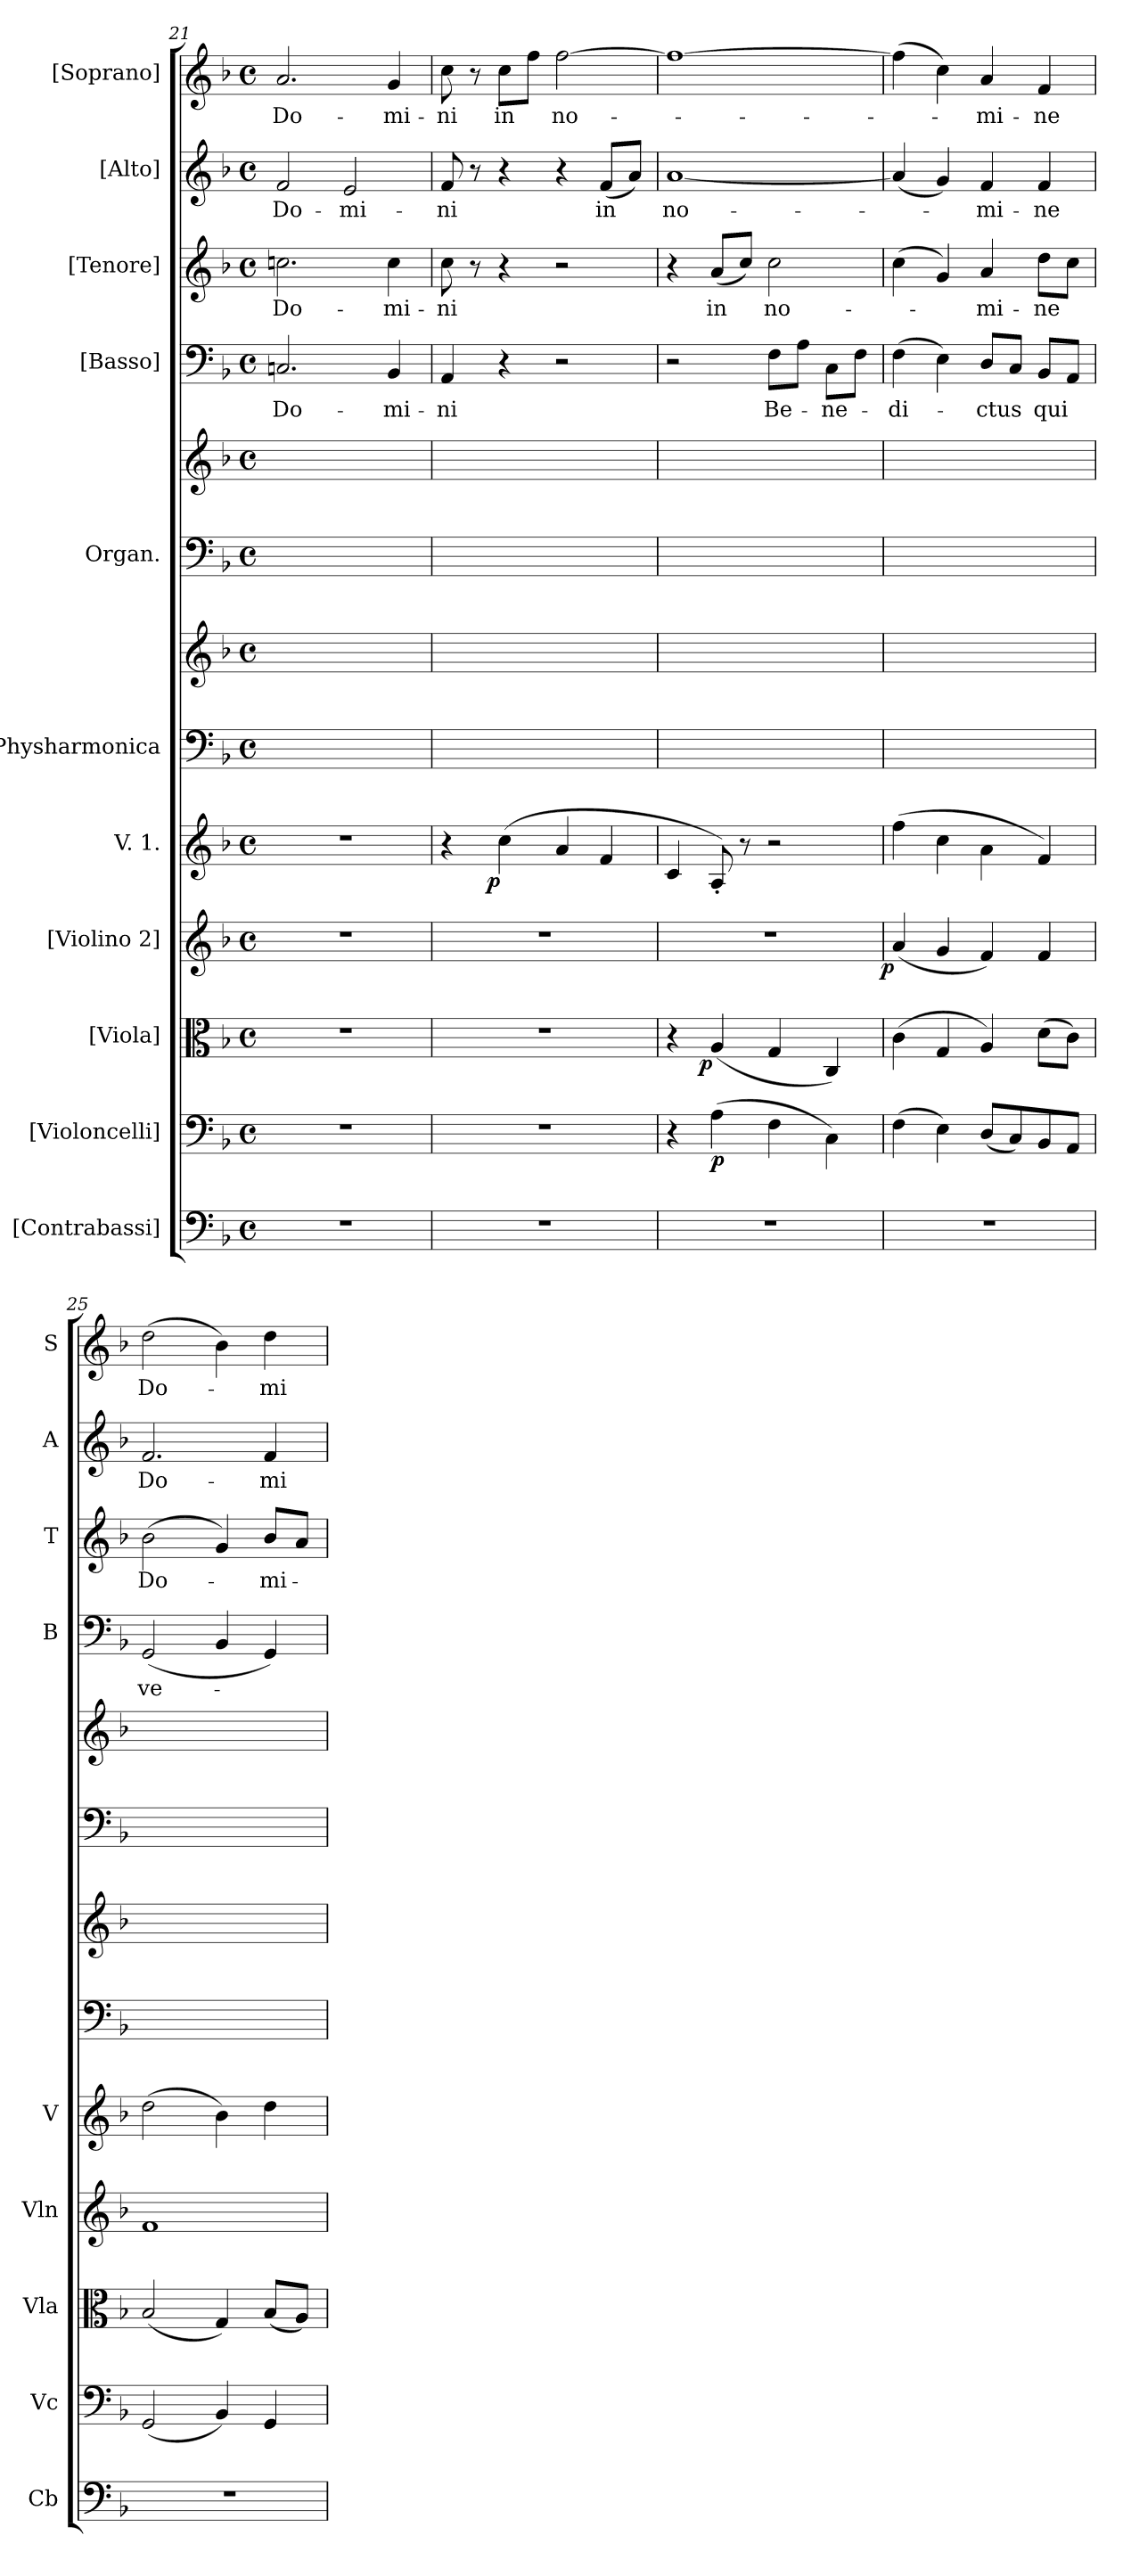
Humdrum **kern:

**kern	**kern	**dynam	**kern	**dynam	**kern	**dynam	**kern	**dynam	**kern	**kern	**kern	**kern	**kern	**text	**kern	**text	**kern	**text	**kern	**text
*part11	*part10	*part10	*part9	*part9	*part8	*part8	*part7	*part7	*part6	*part6	*part5	*part5	*part4	*part4	*part3	*part3	*part2	*part2	*part1	*part1
*staff13	*staff12	*staff12	*staff11	*staff11	*staff10	*staff10	*staff9	*staff9	*staff8	*staff7	*staff6	*staff5	*staff4	*staff4	*staff3	*staff3	*staff2	*staff2	*staff1	*staff1
*I"[Contrabassi]	*I"[Violoncelli]	*	*I"[Viola]	*	*I"[Violino 2]	*	*I"V. 1.	*	*I"Physharmonica	*	*I"Organ.	*	*I"[Basso]	*	*I"[Tenore]	*	*I"[Alto]	*	*I"[Soprano]	*
*I'Cb	*I'Vc	*	*I'Vla	*	*I'Vln	*	*I'V	*	*	*	*	*	*I'B	*	*I'T	*	*I'A	*	*I'S	*
*clefF4	*clefF4	*	*clefC3	*	*clefG2	*	*clefG2	*	*clefF4	*clefG2	*clefF4	*clefG2	*clefF4	*	*clefG2	*	*clefG2	*	*clefG2	*
*	*	*	*	*	*	*	*	*	*	*	*	*	*	*	*ITrd7c12	*	*	*	*	*
*k[b-]	*k[b-]	*	*k[b-]	*	*k[b-]	*	*k[b-]	*	*k[b-]	*k[b-]	*k[b-]	*k[b-]	*k[b-]	*	*k[b-]	*	*k[b-]	*	*k[b-]	*
*F:	*F:	*	*F:	*	*F:	*	*F:	*	*F:	*F:	*F:	*F:	*F:	*	*F:	*	*F:	*	*F:	*
*M4/4	*M4/4	*	*M4/4	*	*M4/4	*	*M4/4	*	*M4/4	*M4/4	*M4/4	*M4/4	*M4/4	*	*M4/4	*	*M4/4	*	*M4/4	*
*met(c)	*met(c)	*	*met(c)	*	*met(c)	*	*met(c)	*	*met(c)	*met(c)	*met(c)	*met(c)	*met(c)	*	*met(c)	*	*met(c)	*	*met(c)	*
=21	=21	=21	=21	=21	=21	=21	=21	=21	=21	=21	=21	=21	=21	=21	=21	=21	=21	=21	=21	=21
!	!	!	!	!	!	!	!	!	!	!	!	!	!	!LO:LY:i	!	!LO:LY:i	!	!LO:LY:i	!	!
1r	1r	.	1r	.	1r	.	1r	.	1ryy	1ryy	1ryy	1ryy	2.Cn/	Do-	2.cn\	Do-	2f/	Do-	2.a/	Do-
!	!	!	!	!	!	!	!	!	!	!	!	!	!	!	!	!	!	!LO:LY:i	!	!
.	.	.	.	.	.	.	.	.	.	.	.	.	.	.	.	.	2e/	-mi-	.	.
!	!	!	!	!	!	!	!	!	!	!	!	!	!	!LO:LY:i	!	!LO:LY:i	!	!	!	!
.	.	.	.	.	.	.	.	.	.	.	.	.	4BB-/	-mi-	4c\	-mi-	.	.	4g/	-mi-
=22	=22	=22	=22	=22	=22	=22	=22	=22	=22	=22	=22	=22	=22	=22	=22	=22	=22	=22	=22	=22
1r	1r	.	1r	.	1r	.	4r	.	1ryy	1ryy	1ryy	1ryy	4AA/	-ni	8c\	-ni	8f/	-ni	8cc\	-ni
.	.	.	.	.	.	.	.	.	.	.	.	.	.	.	8r	.	8r	.	8r	.
!	!	!	!	!	!	!	!	!LO:DY:b:rj	!	!	!	!	!	!	!	!	!	!	!	!
.	.	.	.	.	.	.	(>4cc\	p	.	.	.	.	4r	.	4r	.	4r	.	8cc\L	in
.	.	.	.	.	.	.	.	.	.	.	.	.	.	.	.	.	.	.	8ff\J	.
.	.	.	.	.	.	.	4a/	.	.	.	.	.	2r	.	2r	.	4r	.	[2ff\	no-
.	.	.	.	.	.	.	4f/	.	.	.	.	.	.	.	.	.	(8f/L	in	.	.
.	.	.	.	.	.	.	.	.	.	.	.	.	.	.	.	.	8a/J)	.	.	.
=23	=23	=23	=23	=23	=23	=23	=23	=23	=23	=23	=23	=23	=23	=23	=23	=23	=23	=23	=23	=23
1r	4r	.	4r	.	1r	.	4c/	.	1ryy	1ryy	1ryy	1ryy	2r	.	4r	.	[1a	no-	1ff_	.
!	!	!	!	!LO:DY:b:rj	!	!	!	!	!	!	!	!	!	!	!	!	!	!	!	!
.	(4A\	p	(4A/	p	.	.	8A'/)	.	.	.	.	.	.	.	(8A/L	in	.	.	.	.
.	.	.	.	.	.	.	8r	.	.	.	.	.	.	.	8c/J)	.	.	.	.	.
.	4F\	.	4G/	.	.	.	2r	.	.	.	.	.	8F\L	Be-	2c\	no-	.	.	.	.
.	.	.	.	.	.	.	.	.	.	.	.	.	8A\J	.	.	.	.	.	.	.
.	4C\)	.	4C/)	.	.	.	.	.	.	.	.	.	8C\L	-ne-	.	.	.	.	.	.
.	.	.	.	.	.	.	.	.	.	.	.	.	8F\J	.	.	.	.	.	.	.
=24	=24	=24	=24	=24	=24	=24	=24	=24	=24	=24	=24	=24	=24	=24	=24	=24	=24	=24	=24	=24
!	!	!	!	!	!	!LO:DY:b:rj	!	!	!	!	!	!	!	!	!	!	!	!	!	!
1r	(4F\	.	(>4c\	.	(4a/	p	(>4ff\	.	1ryy	1ryy	1ryy	1ryy	(4F\	-di-	(>4c\	.	(4a/]	.	(4ff\]	.
.	4E\)	.	4G/	.	4g/	.	4cc\	.	.	.	.	.	4E\)	.	4G/)	.	4g/)	.	4cc\)	.
.	(8D/L	.	4A/)	.	4f/)	.	4a\	.	.	.	.	.	8D/L	-ctus	4A/	-mi-	4f/	-mi-	4a/	-mi-
.	8C/)	.	.	.	.	.	.	.	.	.	.	.	8C/J	.	.	.	.	.	.	.
.	8BB-/	.	(8d\L	.	4f/	.	4f/)	.	.	.	.	.	8BB-/L	qui	8d\L	-ne	4f/	-ne	4f/	-ne
.	8AA/J	.	8c\J)	.	.	.	.	.	.	.	.	.	8AA/J	.	8c\J	.	.	.	.	.
=25	=25	=25	=25	=25	=25	=25	=25	=25	=25	=25	=25	=25	=25	=25	=25	=25	=25	=25	=25	=25
1r	(2GG/	.	(2B-/	.	1f	.	(2dd\	.	1ryy	1ryy	1ryy	1ryy	(2GG/	ve-	(>2B-\	Do-	2.f/	Do-	(2dd\	Do-
.	4BB-/)	.	4G/)	.	.	.	4b-\)	.	.	.	.	.	4BB-/	.	4G/)	.	.	.	4b-\)	.
.	4GG/	.	(8B-/L	.	.	.	4dd\	.	.	.	.	.	4GG/)	.	8B-/L	-mi-	4f/	-mi-	4dd\	-mi-
.	.	.	8A/J)	.	.	.	.	.	.	.	.	.	.	.	8A/J	.	.	.	.	.
=	=	=	=	=	=	=	=	=	=	=	=	=	=	=	=	=	=	=	=	=
*-	*-	*-	*-	*-	*-	*-	*-	*-	*-	*-	*-	*-	*-	*-	*-	*-	*-	*-	*-	*-
